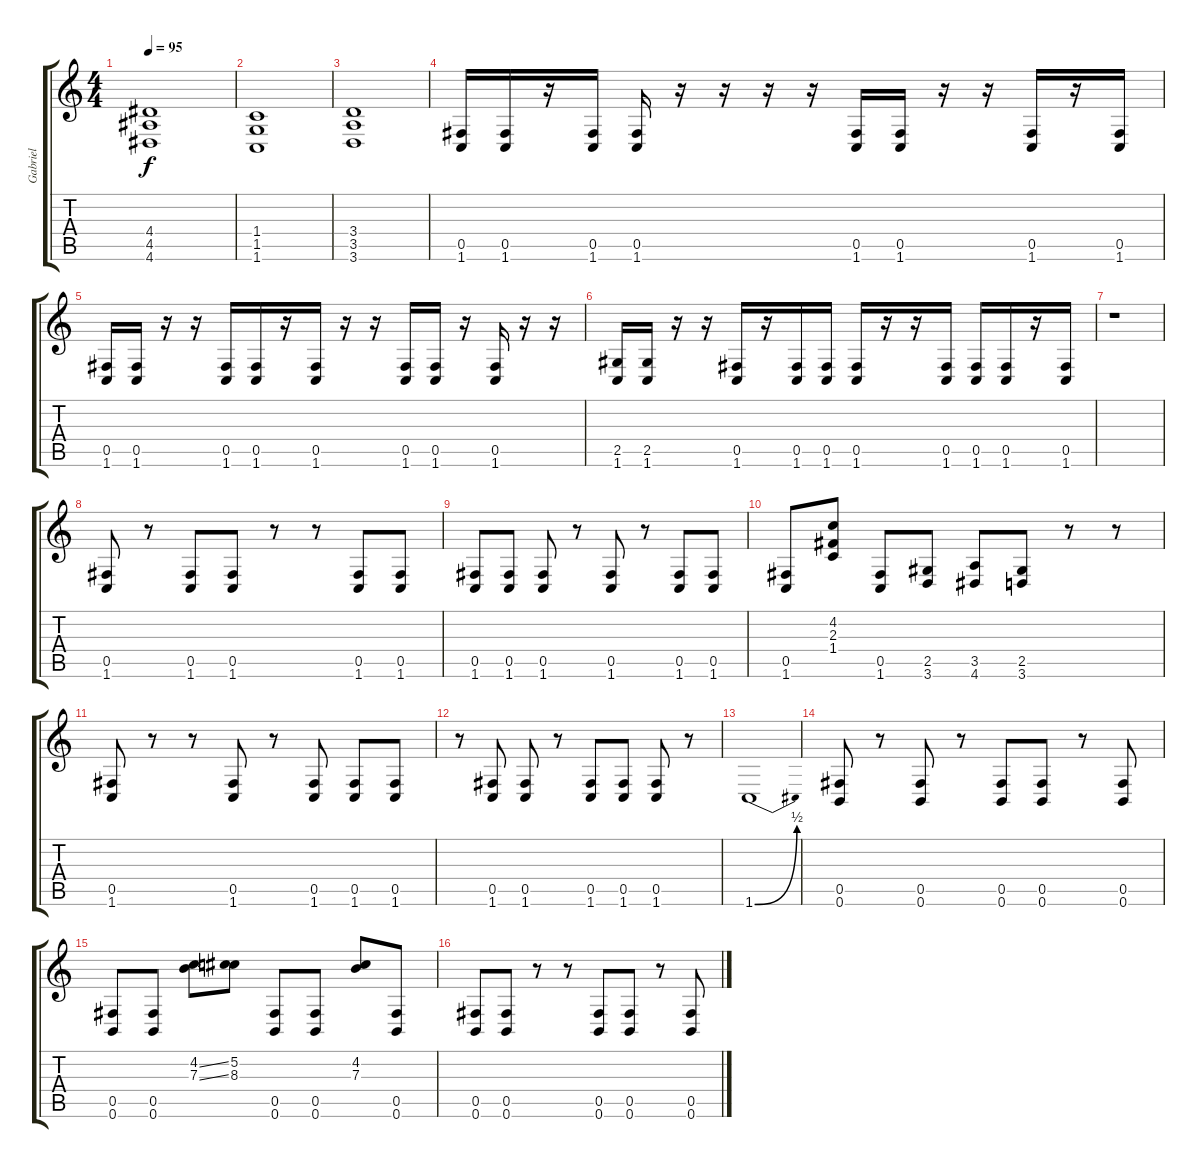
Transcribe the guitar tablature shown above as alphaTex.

\track ("Gabriel" "Gabriel") {instrument distortionguitar}
\staff {score tabs}
\tuning (Db4 Ab3 E3 B2 Gb2 B1) {hide}
\ts (4 4)
\tempo 95
\clef g2
\ks c
(4.4 4.5 4.6).1{dy f} |
(1.4 1.5 1.6).1 |
(3.4 3.5 3.6).1 |
(0.5 1.6).16 (0.5 1.6).16 r.16 (0.5 1.6).16 (0.5 1.6).16 r.16 r.16 r.16 r.16 (0.5 1.6).16 (0.5 1.6).16 r.16 r.16 (0.5 1.6).16 r.16 (0.5 1.6).16 |
(0.5 1.6).16 (0.5 1.6).16 r.16 r.16 (0.5 1.6).16 (0.5 1.6).16 r.16 (0.5 1.6).16 r.16 r.16 (0.5 1.6).16 (0.5 1.6).16 r.16 (0.5 1.6).16 r.16 r.16 |
(2.5 1.6).16 (2.5 1.6).16 r.16 r.16 (0.5 1.6).16 r.16 (0.5 1.6).16 (0.5 1.6).16 (0.5 1.6).16 r.16 r.16 (0.5 1.6).16 (0.5 1.6).16 (0.5 1.6).16 r.16 (0.5 1.6).16 |
r.1 |
(0.5 1.6).8 r.8 (0.5 1.6).8 (0.5 1.6).8 r.8 r.8 (0.5 1.6).8 (0.5 1.6).8 |
(0.5 1.6).8 (0.5 1.6).8 (0.5 1.6).8 r.8 (0.5 1.6).8 r.8 (0.5 1.6).8 (0.5 1.6).8 |
(0.5 1.6).8 (4.2 2.3 1.4).8 (0.5 1.6).8 (2.5 3.6).8 (3.5 4.6).8 (2.5 3.6).8 r.8 r.8 |
(0.5 1.6).8 r.8 r.8 (0.5 1.6).8 r.8 (0.5 1.6).8 (0.5 1.6).8 (0.5 1.6).8 |
r.8 (0.5 1.6).8 (0.5 1.6).8 r.8 (0.5 1.6).8 (0.5 1.6).8 (0.5 1.6).8 r.8 |
1.6{be (bend 0 0 60 2)}.1 |
(0.5 0.6).8 r.8 (0.5 0.6).8 r.8 (0.5 0.6).8 (0.5 0.6).8 r.8 (0.5 0.6).8 |
(0.5 0.6).8 (0.5 0.6).8 (4.2{ss} 7.3{ss}).8 (5.2 8.3).8 (0.5 0.6).8 (0.5 0.6).8 (4.2 7.3).8 (0.5 0.6).8 |
(0.5 0.6).8 (0.5 0.6).8 r.8 r.8 (0.5 0.6).8 (0.5 0.6).8 r.8 (0.5 0.6).8
